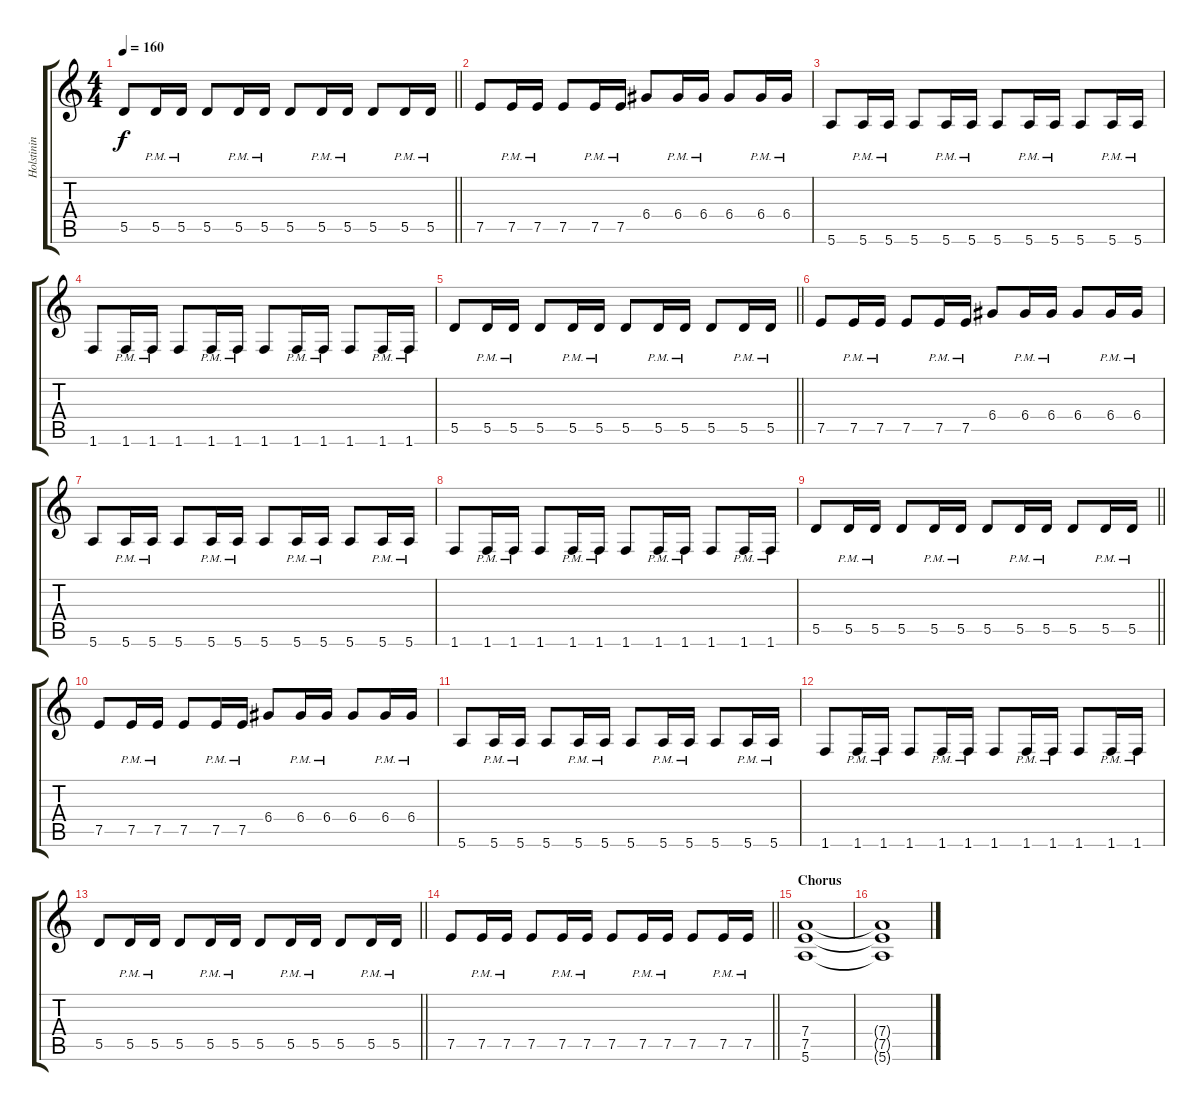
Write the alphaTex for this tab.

\track ("Holstinin" "Holstinin") {instrument electricguitarmuted}
\staff {score tabs}
\tuning (E4 B3 G3 D3 A2 E2) {hide}
\ts (4 4)
\tempo 160
\clef g2
\barLineRight lightlight
\ks c
5.5.8{dy f} 5.5{pm}.16 5.5{pm}.16 5.5.8 5.5{pm}.16 5.5{pm}.16 5.5.8 5.5{pm}.16 5.5{pm}.16 5.5.8 5.5{pm}.16 5.5{pm}.16 |
7.5.8 7.5{pm}.16 7.5{pm}.16 7.5.8 7.5{pm}.16 7.5{pm}.16 6.4.8 6.4{pm}.16 6.4{pm}.16 6.4.8 6.4{pm}.16 6.4{pm}.16 |
5.6.8 5.6{pm}.16 5.6{pm}.16 5.6.8 5.6{pm}.16 5.6{pm}.16 5.6.8 5.6{pm}.16 5.6{pm}.16 5.6.8 5.6{pm}.16 5.6{pm}.16 |
1.6.8 1.6{pm}.16 1.6{pm}.16 1.6.8 1.6{pm}.16 1.6{pm}.16 1.6.8 1.6{pm}.16 1.6{pm}.16 1.6.8 1.6{pm}.16 1.6{pm}.16 |
\barLineRight lightlight
5.5.8 5.5{pm}.16 5.5{pm}.16 5.5.8 5.5{pm}.16 5.5{pm}.16 5.5.8 5.5{pm}.16 5.5{pm}.16 5.5.8 5.5{pm}.16 5.5{pm}.16 |
7.5.8 7.5{pm}.16 7.5{pm}.16 7.5.8 7.5{pm}.16 7.5{pm}.16 6.4.8 6.4{pm}.16 6.4{pm}.16 6.4.8 6.4{pm}.16 6.4{pm}.16 |
5.6.8 5.6{pm}.16 5.6{pm}.16 5.6.8 5.6{pm}.16 5.6{pm}.16 5.6.8 5.6{pm}.16 5.6{pm}.16 5.6.8 5.6{pm}.16 5.6{pm}.16 |
1.6.8 1.6{pm}.16 1.6{pm}.16 1.6.8 1.6{pm}.16 1.6{pm}.16 1.6.8 1.6{pm}.16 1.6{pm}.16 1.6.8 1.6{pm}.16 1.6{pm}.16 |
\barLineRight lightlight
5.5.8 5.5{pm}.16 5.5{pm}.16 5.5.8 5.5{pm}.16 5.5{pm}.16 5.5.8 5.5{pm}.16 5.5{pm}.16 5.5.8 5.5{pm}.16 5.5{pm}.16 |
7.5.8 7.5{pm}.16 7.5{pm}.16 7.5.8 7.5{pm}.16 7.5{pm}.16 6.4.8 6.4{pm}.16 6.4{pm}.16 6.4.8 6.4{pm}.16 6.4{pm}.16 |
5.6.8 5.6{pm}.16 5.6{pm}.16 5.6.8 5.6{pm}.16 5.6{pm}.16 5.6.8 5.6{pm}.16 5.6{pm}.16 5.6.8 5.6{pm}.16 5.6{pm}.16 |
1.6.8 1.6{pm}.16 1.6{pm}.16 1.6.8 1.6{pm}.16 1.6{pm}.16 1.6.8 1.6{pm}.16 1.6{pm}.16 1.6.8 1.6{pm}.16 1.6{pm}.16 |
\barLineRight lightlight
5.5.8 5.5{pm}.16 5.5{pm}.16 5.5.8 5.5{pm}.16 5.5{pm}.16 5.5.8 5.5{pm}.16 5.5{pm}.16 5.5.8 5.5{pm}.16 5.5{pm}.16 |
\barLineRight lightlight
7.5.8 7.5{pm}.16 7.5{pm}.16 7.5.8 7.5{pm}.16 7.5{pm}.16 7.5.8 7.5{pm}.16 7.5{pm}.16 7.5.8 7.5{pm}.16 7.5{pm}.16 |
\section ("" "Chorus")
(7.4 7.5 5.6).1{volume 13 balance 6} |
(7.4{t} 7.5{t} 5.6{t}).1
